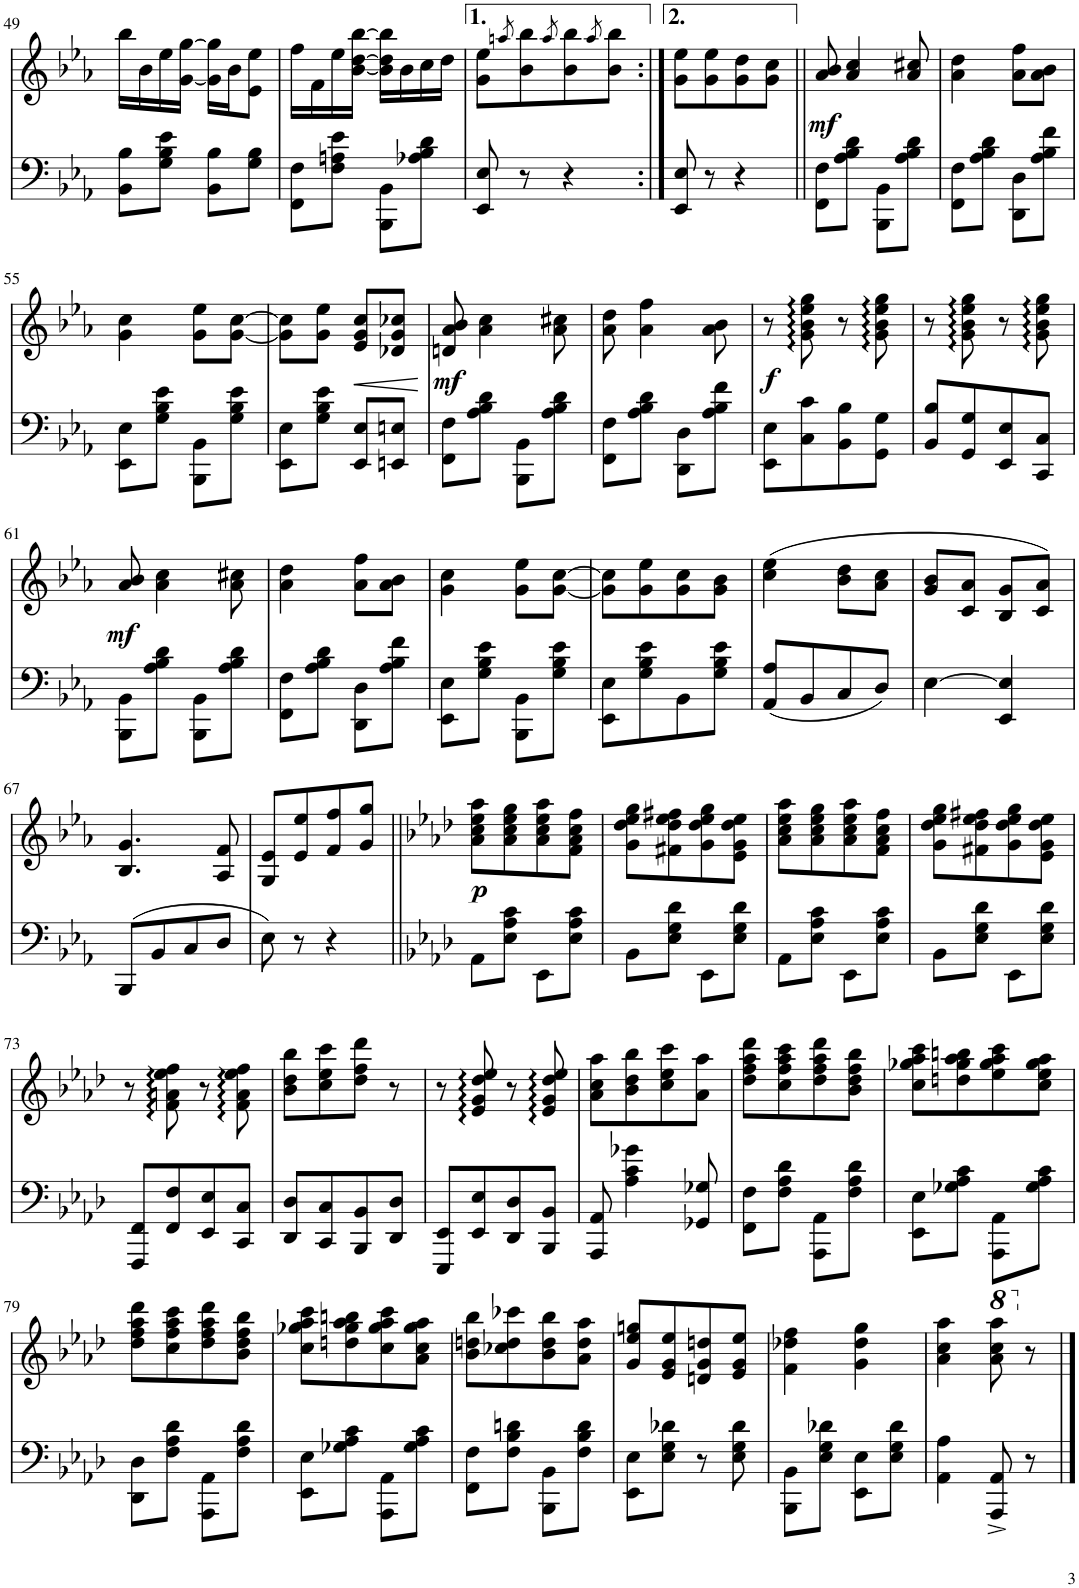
**kern	**kern	**dynam
*part2	*part1	*part1
*staff2	*staff1	*staff1
*I"Piano	*I"Piano	*
*I'Pno	*I'Pno	*
!!LO:PB:g=z
*clefF4	*clefG2	*
*k[b-e-a-]	*k[b-e-a-]	*
*E-:	*E-:	*
*M2/4	*M2/4	*
=49	=49	=49
8BB-\ 8B-\L	16bb-\LL	.
.	16b-\	.
8G\ 8B-\ 8e-\J	16ee-\	.
.	[16g\ [16gg\JJ	.
8BB-\ 8B-\L	16g\] 16gg\]LL	.
.	16b-\J	.
8G\ 8B-\J	8e-\ 8ee-\J	.
=50	=50	=50
8FF\ 8F\L	16ff\LL	.
.	16f\	.
8F\ 8An\ 8e-\J	16ee-\	.
.	[16b-\ [16dd\ [16bb-\JJ	.
8BBB-\ 8BB-\L	16b-\] 16dd\] 16bb-\]LL	.
.	16b-\	.
8A-X\ 8B-\ 8d\J	16cc\	.
.	16dd\JJ	.
=51	=51	=51
8EE-/ 8E-/	8g\ 8ee-\L	.
.	8qaan/	.
8r	8b-\ 8bb-\	.
.	8qaa/	.
4r	8b-\ 8bb-\	.
.	8qaa/	.
.	8b-\ 8bb-\J	.
=52:|!	=52:|!	=52:|!
8EE-/ 8E-/	8g\ 8ee-\L	.
8r	8g\ 8ee-\	.
4r	8g\ 8dd\	.
.	8g\ 8cc\J	.
=53||	=53||	=53||
!	!	!LO:DY:b
8FF\ 8F\L	8a-/ 8b-/	mf
8A-\ 8B-\ 8d\J	4a-/ 4cc/	.
8BBB-\ 8BB-\L	.	.
8A-\ 8B-\ 8d\J	8a-/ 8cc#X/	.
=54	=54	=54
8FF\ 8F\L	4a-\ 4dd\	.
8A-\ 8B-\ 8d\J	.	.
8DD\ 8D\L	8a-\ 8ff\L	.
8A-\ 8B-\ 8f\J	8a-\ 8b-\J	.
!!LO:LB:g=z
=55	=55	=55
8EE-\ 8E-\L	4g\ 4cc\	.
8G\ 8B-\ 8e-\J	.	.
8BBB-\ 8BB-\L	8g\ 8ee-\L	.
8G\ 8B-\ 8e-\J	[8g\ [8cc\J	.
=56	=56	=56
8EE-\ 8E-\L	8g\] 8cc\]L	.
8G\ 8B-\ 8e-\J	8g\ 8ee-\J	.
!	!	!LO:HP:b
8EE-/ 8E-/L	8e-/ 8g/ 8cc/L	<
8EEn/ 8En/J	8d-X/ 8g/ 8cc-X/J	.
.	.	[
=57	=57	=57
!	!	!LO:DY:b
8FF\ 8F\L	8dn/ 8a-/ 8b-/	mf
8A-\ 8B-\ 8d\J	4a-\ 4cc\	.
8BBB-\ 8BB-\L	.	.
8A-\ 8B-\ 8d\J	8a-\ 8cc#X\	.
=58	=58	=58
8FF\ 8F\L	8a-\ 8dd\	.
8A-\ 8B-\ 8d\J	4a-\ 4ff\	.
8DD\ 8D\L	.	.
8A-\ 8B-\ 8f\J	8a-\ 8b-\	.
=59	=59	=59
!	!	!LO:DY:b
8EE-\ 8E-\L	8r	f
8C\ 8c\	8g\:: 8b-\:: 8ee-\:: 8gg\::	.
8BB-\ 8B-\	8r	.
8GG\ 8G\J	8g\:: 8b-\:: 8ee-\:: 8gg\::	.
=60	=60	=60
8BB-/ 8B-/L	8r	.
8GG/ 8G/	8g\:: 8b-\:: 8ee-\:: 8gg\::	.
8EE-/ 8E-/	8r	.
8CC/ 8C/J	8g\:: 8b-\:: 8ee-\:: 8gg\::	.
!!LO:LB:g=z
=61	=61	=61
!	!	!LO:DY:b
8BBB-\ 8BB-\L	8a-/ 8b-/	mf
8A-\ 8B-\ 8d\J	4a-\ 4cc\	.
8BBB-\ 8BB-\L	.	.
8A-\ 8B-\ 8d\J	8a-\ 8cc#X\	.
=62	=62	=62
8FF\ 8F\L	4a-\ 4dd\	.
8A-\ 8B-\ 8d\J	.	.
8DD\ 8D\L	8a-\ 8ff\L	.
8A-\ 8B-\ 8f\J	8a-\ 8b-\J	.
=63	=63	=63
8EE-\ 8E-\L	4g\ 4cc\	.
8G\ 8B-\ 8e-\J	.	.
8BBB-\ 8BB-\L	8g\ 8ee-\L	.
8G\ 8B-\ 8e-\J	[8g\ [8cc\J	.
=64	=64	=64
8EE-\ 8E-\L	8g\] 8cc\]L	.
8G\ 8B-\ 8e-\	8g\ 8ee-\	.
8BB-\	8g\ 8cc\	.
8G\ 8B-\ 8e-\J	8g\ 8b-\J	.
=65	=65	=65
(8AA-/ 8A-/L	(4cc\ 4ee-\	.
8BB-/	.	.
8C/	8b-\ 8dd\L	.
8D/J)	8a-\ 8cc\J	.
=66	=66	=66
[4E-\	8g/ 8b-/L	.
.	8c/ 8a-/J	.
4EE-/ 4E-/]	8B-/ 8g/L	.
.	8c/ 8a-/J)	.
!!LO:LB:g=z
=67	=67	=67
(8BBB-/L	4.B-/ 4.g/	.
8BB-/	.	.
8C/	.	.
8D/J	8A-/ 8f/	.
=68	=68	=68
8E-\)	8G/ 8e-/L	.
8r	8e-/ 8ee-/	.
4r	8f/ 8ff/	.
.	8g/ 8gg/J	.
=69||	=69||	=69||
*k[b-e-a-d-]	*k[b-e-a-d-]	*
*A-:	*A-:	*
!	!	!LO:DY:b
8AA-\L	8a-\ 8cc\ 8ee-\ 8aa-\L	p
8E-\ 8A-\ 8c\J	8a-\ 8cc\ 8ee-\ 8gg\	.
8EE-\L	8a-\ 8cc\ 8ee-\ 8aa-\	.
8E-\ 8A-\ 8c\J	8f\ 8a-\ 8cc\ 8ff\J	.
=70	=70	=70
8BB-\L	8g\ 8dd-\ 8ee-\ 8gg\L	.
8E-\ 8G\ 8d-\J	8f#X\ 8dd-\ 8ee-\ 8ff#X\	.
8EE-\L	8g\ 8dd-\ 8ee-\ 8gg\	.
8E-\ 8G\ 8d-\J	8e-\ 8g\ 8dd-\ 8ee-\J	.
=71	=71	=71
8AA-\L	8a-\ 8cc\ 8ee-\ 8aa-\L	.
8E-\ 8A-\ 8c\J	8a-\ 8cc\ 8ee-\ 8gg\	.
8EE-\L	8a-\ 8cc\ 8ee-\ 8aa-\	.
8E-\ 8A-\ 8c\J	8f\ 8a-\ 8cc\ 8ff\J	.
=72	=72	=72
8BB-\L	8g\ 8dd-\ 8ee-\ 8gg\L	.
8E-\ 8G\ 8d-\J	8f#X\ 8dd-\ 8ee-\ 8ff#X\	.
8EE-\L	8g\ 8dd-\ 8ee-\ 8gg\	.
8E-\ 8G\ 8d-\J	8e-\ 8g\ 8dd-\ 8ee-\J	.
!!LO:LB:g=z
=73	=73	=73
8FFF/ 8FF/L	8r	.
8FF/ 8F/	8f\:: 8an\:: 8ee-\:: 8ff\::	.
8EE-/ 8E-/	8r	.
8CC/ 8C/J	8f\:: 8a\:: 8ee-\:: 8ff\::	.
=74	=74	=74
8DD-/ 8D-/L	8b-\ 8dd-\ 8bb-\L	.
8CC/ 8C/	8cc\ 8ee-\ 8ccc\	.
8BBB-/ 8BB-/	8dd-\ 8ff\ 8ddd-\J	.
8DD-/ 8D-/J	8r	.
=75	=75	=75
8EEE-/ 8EE-/L	8r	.
8EE-/ 8E-/	8e-/:: 8g/:: 8dd-/:: 8ee-/::	.
8DD-/ 8D-/	8r	.
8BBB-/ 8BB-/J	8e-/:: 8g/:: 8dd-/:: 8ee-/::	.
=76	=76	=76
8AAA-/ 8AA-/	8a-\ 8cc\ 8aa-\L	.
4A-\ 4c\ 4g-X\	8b-\ 8dd-\ 8bb-\	.
.	8cc\ 8ee-\ 8ccc\	.
8GG-X/ 8G-X/	8a-\ 8aa-\J	.
=77	=77	=77
8FF\ 8F\L	8dd-\ 8ff\ 8aa-\ 8ddd-\L	.
8F\ 8A-\ 8d-\J	8cc\ 8ff\ 8aa-\ 8ccc\	.
8AAA-\ 8AA-\L	8dd-\ 8ff\ 8aa-\ 8ddd-\	.
8F\ 8A-\ 8d-\J	8b-\ 8dd-\ 8ff\ 8bb-\J	.
=78	=78	=78
8EE-\ 8E-\L	8cc\ 8gg-X\ 8aa-\ 8ccc\L	.
8G-X\ 8A-\ 8c\J	8ddn\ 8gg-\ 8aa-\ 8bbn\	.
8AAA-\ 8AA-\L	8ee-\ 8gg-\ 8aa-\ 8ccc\	.
8G-\ 8A-\ 8c\J	8cc\ 8ee-\ 8gg-\ 8aa-\J	.
!!LO:LB:g=z
=79	=79	=79
8DD-\ 8D-\L	8dd-\ 8ff\ 8aa-\ 8ddd-\L	.
8F\ 8A-\ 8d-\J	8cc\ 8ff\ 8aa-\ 8ccc\	.
8AAA-\ 8AA-\L	8dd-\ 8ff\ 8aa-\ 8ddd-\	.
8F\ 8A-\ 8d-\J	8b-\ 8dd-\ 8ff\ 8bb-\J	.
=80	=80	=80
8EE-\ 8E-\L	8cc\ 8gg-X\ 8aa-\ 8ccc\L	.
8G-X\ 8A-\ 8c\J	8ddn\ 8gg-\ 8aa-\ 8bbn\	.
8AAA-\ 8AA-\L	8cc\ 8gg-\ 8aa-\ 8ccc\	.
8G-\ 8A-\ 8c\J	8a-\ 8cc\ 8gg-\ 8aa-\J	.
=81	=81	=81
8FF\ 8F\L	8b-\ 8ddn\ 8bb-\L	.
8F\ 8B-\ 8dn\J	8cc-X\ 8dd\ 8ccc-X\	.
8BBB-\ 8BB-\L	8b-\ 8dd\ 8bb-\	.
8F\ 8B-\ 8d\J	8a-\ 8dd\ 8aa-\J	.
=82	=82	=82
8EE-\ 8E-\L	8g/ 8ee-/ 8ggn/L	.
8E-\ 8G\ 8d-X\J	8e-/ 8g/ 8ee-/	.
8r	8dn/ 8g/ 8ddn/	.
8E-\ 8G\ 8d-\	8e-/ 8g/ 8ee-/J	.
=83	=83	=83
8BBB-\ 8BB-\L	4f\ 4dd-X\ 4ff\	.
8E-\ 8G\ 8d-X\J	.	.
8EE-\ 8E-\L	4g\ 4dd-\ 4gg\	.
8E-\ 8G\ 8d-\J	.	.
=84	=84	=84
4AA-\ 4A-\	4a-\ 4cc\ 4aa-\	.
*	*8va	*
8AAA-/^ 8AA-/^	8aa-\ 8ccc\ 8aaa-\	.
*	*X8va	*
8r	8r	.
==	==	==
*-	*-	*-
